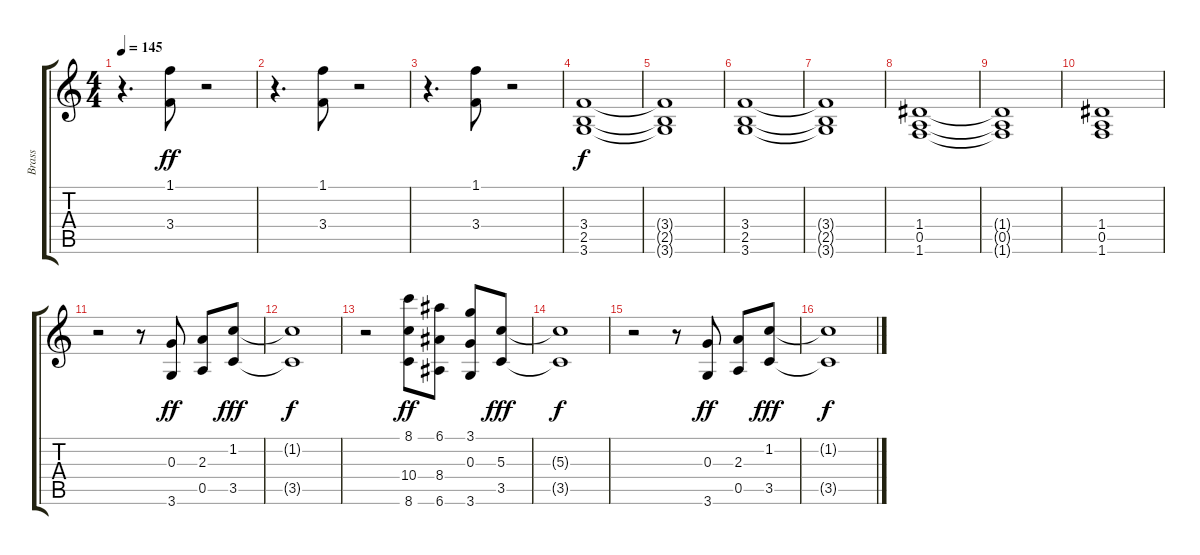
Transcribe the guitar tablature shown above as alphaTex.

\track ("Brass" "Brass") {instrument overdrivenguitar}
\staff {score tabs}
\tuning (E4 B3 G3 D3 A2 E2) {hide}
\ts (4 4)
\tempo 145
\clef g2
\ks c
r.4{d dy ff} (1.1 3.4).8 r.2 |
r.4{d} (1.1 3.4).8 r.2 |
r.4{d} (1.1 3.4).8 r.2 |
(3.4 2.5 3.6).1{dy f} |
(3.4{t} 2.5{t} 3.6{t}).1 |
(3.4 2.5 3.6).1 |
(3.4{t} 2.5{t} 3.6{t}).1 |
(1.4 0.5 1.6).1 |
(1.4{t} 0.5{t} 1.6{t}).1 |
(1.4 0.5 1.6).1 |
r.2 r.8 (0.3 3.6).8{dy ff} (2.3 0.5).8 (1.2 3.5).8{dy fff} |
(1.2{t} 3.5{t}).1{dy f} |
r.2 (8.1 10.4 8.6).8{dy ff} (6.1 8.4 6.6).8 (3.1 0.3 3.6).8 (5.3 3.5).8{dy fff} |
(5.3{t} 3.5{t}).1{dy f} |
r.2 r.8 (0.3 3.6).8{dy ff} (2.3 0.5).8 (1.2 3.5).8{dy fff} |
(1.2{t} 3.5{t}).1{dy f}
